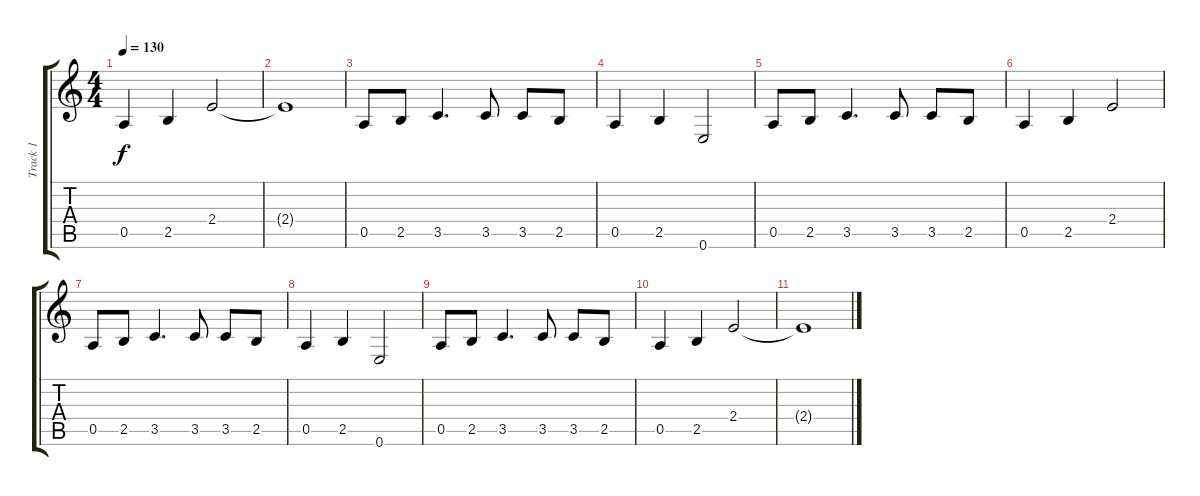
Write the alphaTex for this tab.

\track ("Track 1" "Track 1") {instrument electricguitarclean}
\staff {score tabs}
\tuning (E4 B3 G3 D3 A2 E2) {hide}
\ts (4 4)
\tempo 130
\clef g2
\ks c
0.5.4{dy f} 2.5.4 2.4.2 |
2.4{t}.1 |
0.5.8 2.5.8 3.5.4{d} 3.5.8 3.5.8 2.5.8 |
0.5.4 2.5.4 0.6.2 |
0.5.8 2.5.8 3.5.4{d} 3.5.8 3.5.8 2.5.8 |
0.5.4 2.5.4 2.4.2 |
0.5.8 2.5.8 3.5.4{d} 3.5.8 3.5.8 2.5.8 |
0.5.4 2.5.4 0.6.2 |
0.5.8 2.5.8 3.5.4{d} 3.5.8 3.5.8 2.5.8 |
0.5.4 2.5.4 2.4.2 |
2.4{t}.1
